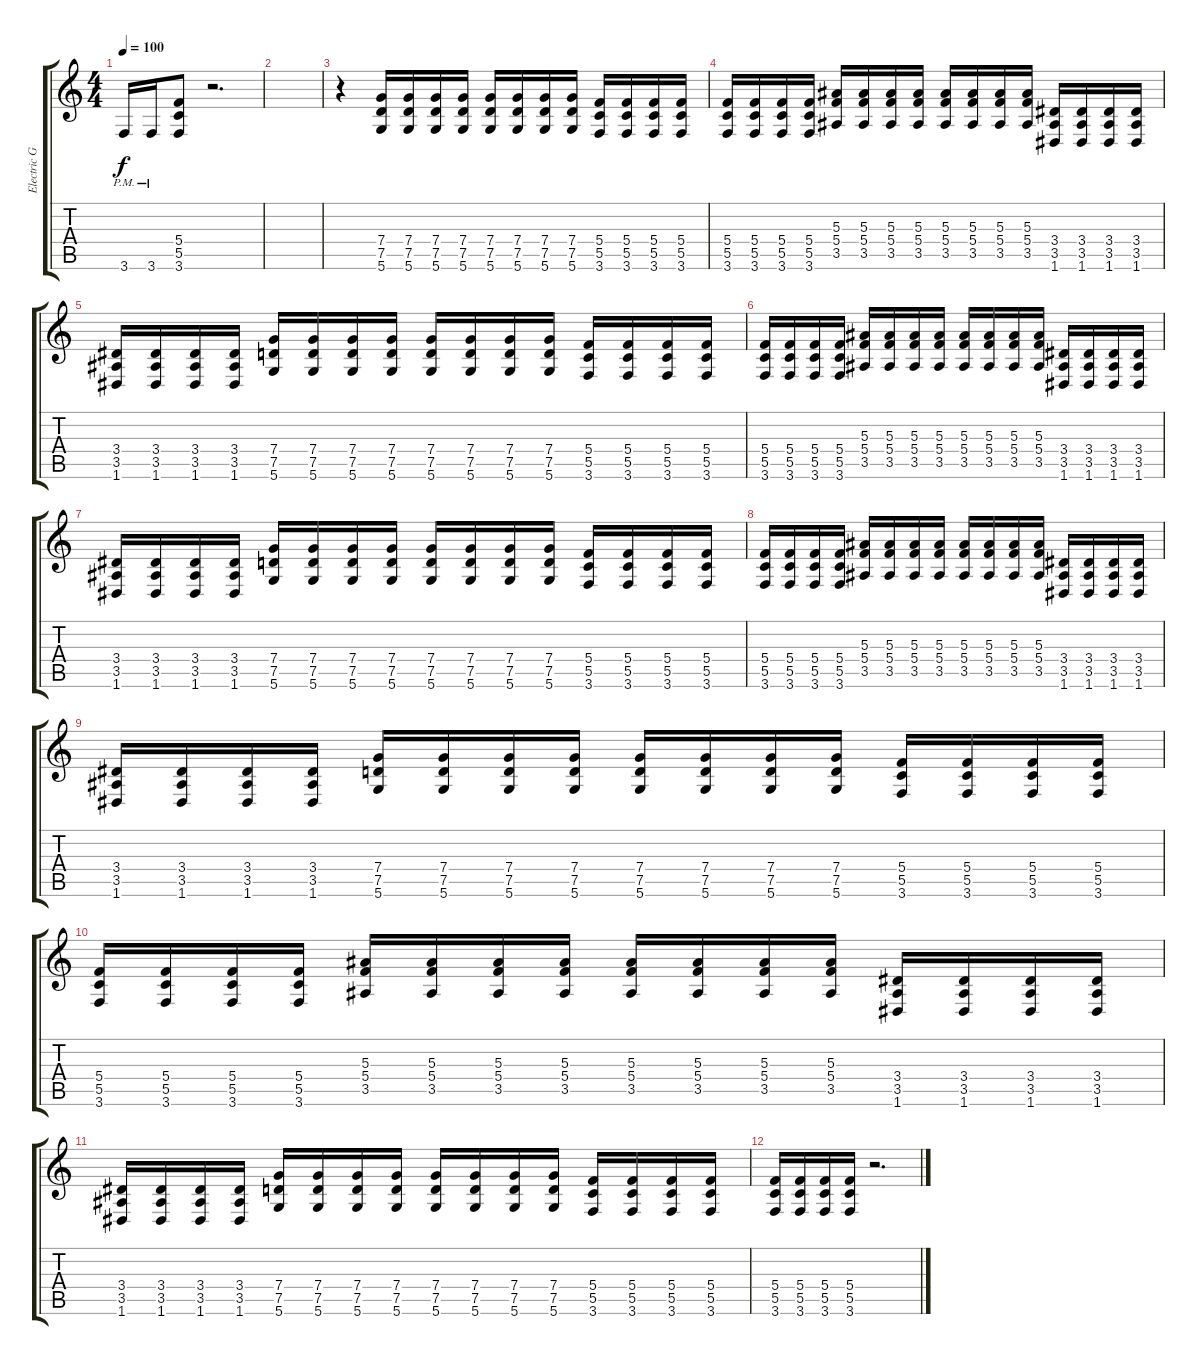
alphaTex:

\track ("Electric Guitar Rythm" "Electric G") {instrument overdrivenguitar}
\staff {score tabs}
\tuning (D4 A3 F3 C3 G2 D2) {hide}
\ts (4 4)
\tempo 100
\clef g2
\ks c
3.6{pm}.16{dy f} 3.6{pm}.16 (5.4 5.5 3.6).8 r.2{d} |
|
r.4 (7.4 7.5 5.6).16 (7.4 7.5 5.6).16 (7.4 7.5 5.6).16 (7.4 7.5 5.6).16 (7.4 7.5 5.6).16 (7.4 7.5 5.6).16 (7.4 7.5 5.6).16 (7.4 7.5 5.6).16 (5.4 5.5 3.6).16 (5.4 5.5 3.6).16 (5.4 5.5 3.6).16 (5.4 5.5 3.6).16 |
(5.4 5.5 3.6).16 (5.4 5.5 3.6).16 (5.4 5.5 3.6).16 (5.4 5.5 3.6).16 (5.3 5.4 3.5).16 (5.3 5.4 3.5).16 (5.3 5.4 3.5).16 (5.3 5.4 3.5).16 (5.3 5.4 3.5).16 (5.3 5.4 3.5).16 (5.3 5.4 3.5).16 (5.3 5.4 3.5).16 (3.4 3.5 1.6).16 (3.4 3.5 1.6).16 (3.4 3.5 1.6).16 (3.4 3.5 1.6).16 |
(3.4 3.5 1.6).16 (3.4 3.5 1.6).16 (3.4 3.5 1.6).16 (3.4 3.5 1.6).16 (7.4 7.5 5.6).16 (7.4 7.5 5.6).16 (7.4 7.5 5.6).16 (7.4 7.5 5.6).16 (7.4 7.5 5.6).16 (7.4 7.5 5.6).16 (7.4 7.5 5.6).16 (7.4 7.5 5.6).16 (5.4 5.5 3.6).16 (5.4 5.5 3.6).16 (5.4 5.5 3.6).16 (5.4 5.5 3.6).16 |
(5.4 5.5 3.6).16 (5.4 5.5 3.6).16 (5.4 5.5 3.6).16 (5.4 5.5 3.6).16 (5.3 5.4 3.5).16 (5.3 5.4 3.5).16 (5.3 5.4 3.5).16 (5.3 5.4 3.5).16 (5.3 5.4 3.5).16 (5.3 5.4 3.5).16 (5.3 5.4 3.5).16 (5.3 5.4 3.5).16 (3.4 3.5 1.6).16 (3.4 3.5 1.6).16 (3.4 3.5 1.6).16 (3.4 3.5 1.6).16 |
(3.4 3.5 1.6).16 (3.4 3.5 1.6).16 (3.4 3.5 1.6).16 (3.4 3.5 1.6).16 (7.4 7.5 5.6).16 (7.4 7.5 5.6).16 (7.4 7.5 5.6).16 (7.4 7.5 5.6).16 (7.4 7.5 5.6).16 (7.4 7.5 5.6).16 (7.4 7.5 5.6).16 (7.4 7.5 5.6).16 (5.4 5.5 3.6).16 (5.4 5.5 3.6).16 (5.4 5.5 3.6).16 (5.4 5.5 3.6).16 |
(5.4 5.5 3.6).16 (5.4 5.5 3.6).16 (5.4 5.5 3.6).16 (5.4 5.5 3.6).16 (5.3 5.4 3.5).16 (5.3 5.4 3.5).16 (5.3 5.4 3.5).16 (5.3 5.4 3.5).16 (5.3 5.4 3.5).16 (5.3 5.4 3.5).16 (5.3 5.4 3.5).16 (5.3 5.4 3.5).16 (3.4 3.5 1.6).16 (3.4 3.5 1.6).16 (3.4 3.5 1.6).16 (3.4 3.5 1.6).16 |
(3.4 3.5 1.6).16 (3.4 3.5 1.6).16 (3.4 3.5 1.6).16 (3.4 3.5 1.6).16 (7.4 7.5 5.6).16 (7.4 7.5 5.6).16 (7.4 7.5 5.6).16 (7.4 7.5 5.6).16 (7.4 7.5 5.6).16 (7.4 7.5 5.6).16 (7.4 7.5 5.6).16 (7.4 7.5 5.6).16 (5.4 5.5 3.6).16 (5.4 5.5 3.6).16 (5.4 5.5 3.6).16 (5.4 5.5 3.6).16 |
(5.4 5.5 3.6).16 (5.4 5.5 3.6).16 (5.4 5.5 3.6).16 (5.4 5.5 3.6).16 (5.3 5.4 3.5).16 (5.3 5.4 3.5).16 (5.3 5.4 3.5).16 (5.3 5.4 3.5).16 (5.3 5.4 3.5).16 (5.3 5.4 3.5).16 (5.3 5.4 3.5).16 (5.3 5.4 3.5).16 (3.4 3.5 1.6).16 (3.4 3.5 1.6).16 (3.4 3.5 1.6).16 (3.4 3.5 1.6).16 |
(3.4 3.5 1.6).16 (3.4 3.5 1.6).16 (3.4 3.5 1.6).16 (3.4 3.5 1.6).16 (7.4 7.5 5.6).16 (7.4 7.5 5.6).16 (7.4 7.5 5.6).16 (7.4 7.5 5.6).16 (7.4 7.5 5.6).16 (7.4 7.5 5.6).16 (7.4 7.5 5.6).16 (7.4 7.5 5.6).16 (5.4 5.5 3.6).16 (5.4 5.5 3.6).16 (5.4 5.5 3.6).16 (5.4 5.5 3.6).16 |
(5.4 5.5 3.6).16 (5.4 5.5 3.6).16 (5.4 5.5 3.6).16 (5.4 5.5 3.6).16 r.2{d}
